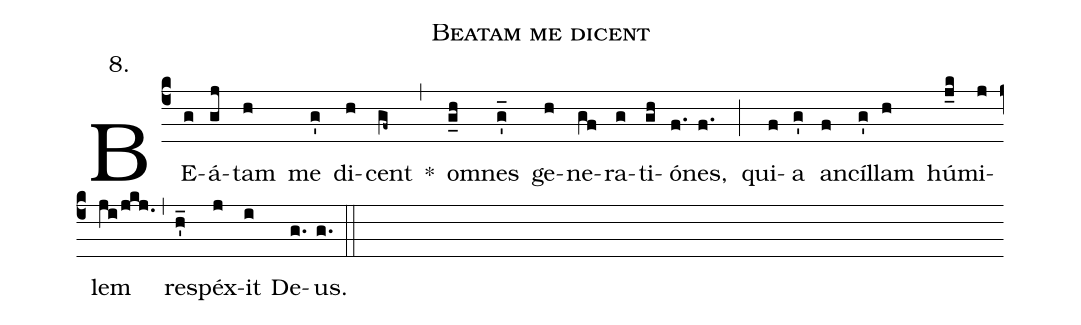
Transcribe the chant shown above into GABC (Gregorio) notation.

name:Beatam me dicent;
office-part:Antiphona;
mode:8;
annotation:8.;
%%
(c4) BE(g)á(gj)tam(h) me(g') di(h)cent(gf~) *(,) o(g_h)mnes(g'_) ge(h)ne(gf)ra(g)ti(gh)ó(f.)nes,(f.) (;) qui(f)a(g') an(f)cíl(g')lam(h) hú(j_k)mi(j)lem(ji/jkj.) (,) re(h'_)spéx(j)it(i) De(g.)us.(g.) (::)
